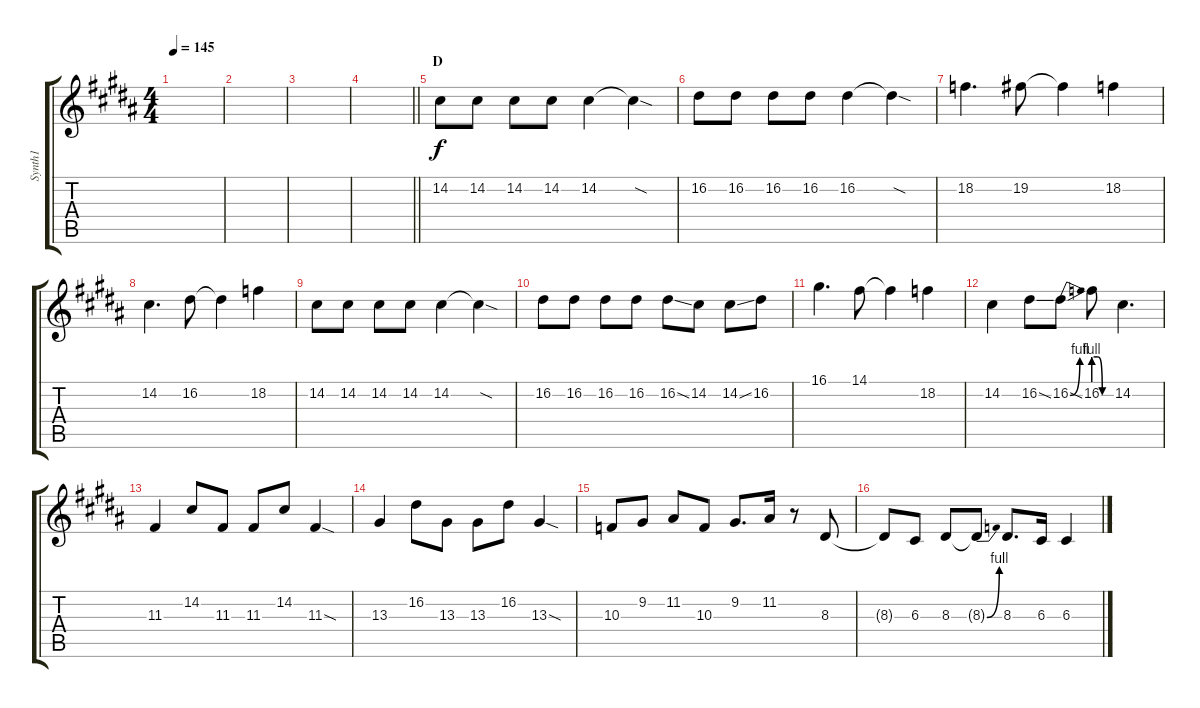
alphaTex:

\track ("Synth1" "Synth1") {instrument lead5charang}
\staff {score tabs}
\tuning (E4 B3 G3 D3 A2 E2) {hide}
\ts (4 4)
\tempo 145
\clef g2
\ks b
|
|
|
\barLineRight lightlight
|
\section ("" "D")
14.2.8 14.2.8 14.2.8 14.2.8 14.2.4 14.2{sod t}.4 |
16.2.8 16.2.8 16.2.8 16.2.8 16.2.4 16.2{sod t}.4 |
18.2.4{d} 19.2.8 19.2{t}.4 18.2.4 |
14.2.4{d} 16.2.8 16.2{t}.4 18.2.4 |
14.2.8 14.2.8 14.2.8 14.2.8 14.2.4 14.2{sod t}.4 |
16.2.8 16.2.8 16.2.8 16.2.8 16.2{ss}.8 14.2.8 14.2{ss}.8 16.2.8 |
16.1.4{d} 14.1.8 14.1{t}.4 18.2.4 |
14.2.4 16.2{ss}.8 16.2{be (bend 0 0 60 4) ss}.8 16.2{be (custom 0 4 15 4 30 0 60 0)}.8 14.2.4{d} |
11.3.4 14.2.8 11.3.8 11.3.8 14.2.8 11.3{sod}.4 |
13.3.4 16.2.8 13.3.8 13.3.8 16.2.8 13.3{sod}.4 |
10.3.8 9.2.8 11.2.8 10.3.8 9.2.8{d} 11.2.16 r.8 8.3.8 |
8.3{t}.8 6.3.8 8.3.8 8.3{be (bend 0 0 60 4) t}.8 8.3.8{d} 6.3.16 6.3.4
